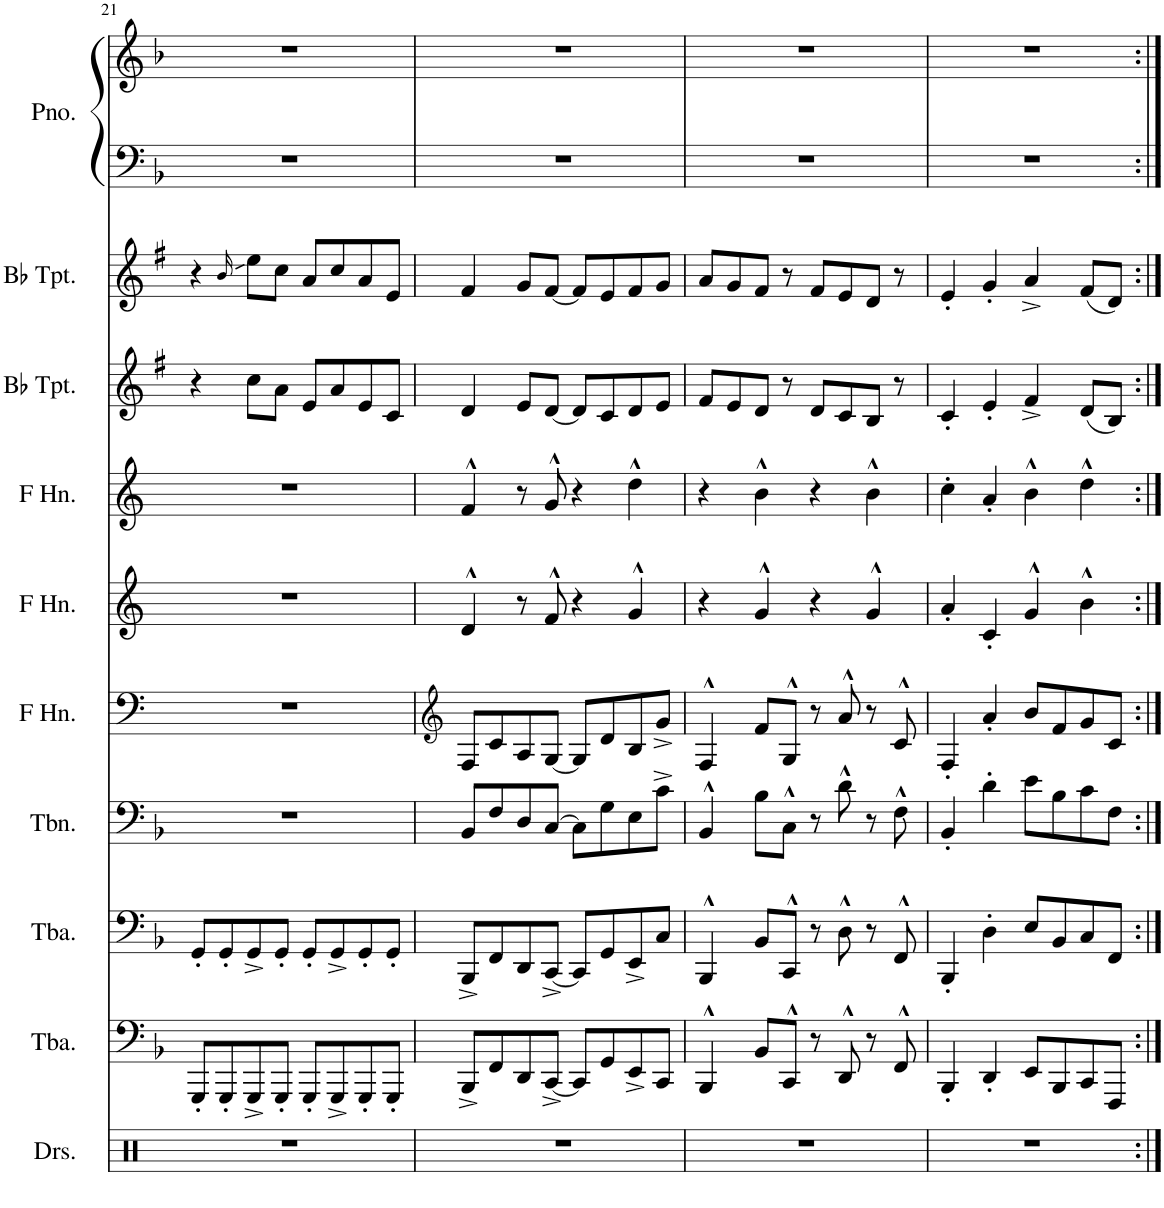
**kern	**kern	**kern	**kern	**kern	**kern	**kern	**kern	**kern	**kern	**kern
*part10	*part9	*part8	*part7	*part6	*part5	*part4	*part3	*part2	*part1	*part1
*staff11	*staff10	*staff9	*staff8	*staff7	*staff6	*staff5	*staff4	*staff3	*staff2	*staff1
*I"Drumset	*I"Tuba	*I"Tuba	*I"Trombone	*I"Horn in F	*I"Horn in F	*I"Horn in F	*I"Bb Trumpet	*I"Bb Trumpet	*I"Piano	*
*I'Drs.	*I'Tba.	*I'Tba.	*I'Tbn.	*	*	*	*I'Bb Tpt.	*I'Bb Tpt.	*I'Pno.	*
!!LO:PB:g=z
*clefX	*clefF4	*clefF4	*clefF4	*clefF4	*clefG2	*clefG2	*clefG2	*clefG2	*clefF4	*clefG2
*	*	*	*	*Trd4c7	*Trd4c7	*Trd4c7	*Trd1c2	*Trd1c2	*	*
*k[]	*k[b-]	*k[b-]	*k[b-]	*k[]	*k[]	*k[]	*k[f#]	*k[f#]	*k[b-]	*k[b-]
*M4/4	*M4/4	*M4/4	*M4/4	*M4/4	*M4/4	*M4/4	*M4/4	*M4/4	*M4/4	*M4/4
=21	=21	=21	=21	=21	=21	=21	=21	=21	=21	=21
1r	8GGG'/L	8GG'/L	1r	1r	1r	1r	4r	4r	1r	1r
.	8GGG'/	8GG'/	.	.	.	.	.	.	.	.
.	.	.	.	.	.	.	.	16qb/	.	.
.	8GGG^/	8GG^/	.	.	.	.	8cc\L	8ee\L	.	.
.	8GGG'/J	8GG'/J	.	.	.	.	8a\J	8cc\J	.	.
.	8GGG'/L	8GG'/L	.	.	.	.	8e/L	8a/L	.	.
.	8GGG^/	8GG^/	.	.	.	.	8a/	8cc/	.	.
.	8GGG'/	8GG'/	.	.	.	.	8e/	8a/	.	.
.	8GGG'/J	8GG'/J	.	.	.	.	8c/J	8e/J	.	.
=22	=22	=22	=22	=22	=22	=22	=22	=22	=22	=22
*	*	*	*	*clefG2	*	*	*	*	*	*
1r	8BBB-^/L	8BBB-^/L	8BB-/L	8F/L	4d^^/	4f^^/	4d/	4f#/	1r	1r
.	8FF/	8FF/	8F/	8c/	.	.	.	.	.	.
.	8DD/	8DD/	8D/	8A/	8r	8r	8e/L	8g/L	.	.
.	[8CC^/J	[8CC^/J	[8C/J	[8G/J	8f^^/	8g^^/	[8d/J	[8f#/J	.	.
.	8CC/L]	8CC/L]	8C\L]	8G/L]	4r	4r	8d/L]	8f#/L]	.	.
.	8GG/	8GG/	8G\	8d/	.	.	8c/	8e/	.	.
.	8EE^/	8EE^/	8E\	8B/	4g^^/	4dd^^\	8d/	8f#/	.	.
.	8CC/J	8C/J	8c^\J	8g^/J	.	.	8e/J	8g/J	.	.
=23	=23	=23	=23	=23	=23	=23	=23	=23	=23	=23
1r	4BBB-^^/	4BBB-^^/	4BB-^^/	4F^^/	4r	4r	8f#/L	8a/L	1r	1r
.	.	.	.	.	.	.	8e/	8g/	.	.
.	8BB-/L	8BB-/L	8B-\L	8f/L	4g^^/	4b^^\	8d/J	8f#/J	.	.
.	8CC^^/J	8CC^^/J	8C^^\J	8G^^/J	.	.	8r	8r	.	.
.	8r	8r	8r	8r	4r	4r	8d/L	8f#/L	.	.
.	8DD^^/	8D^^\	8d^^\	8a^^/	.	.	8c/	8e/	.	.
.	8r	8r	8r	8r	4g^^/	4b^^\	8B/J	8d/J	.	.
.	8FF^^/	8FF^^/	8F^^\	8c^^/	.	.	8r	8r	.	.
=24	=24	=24	=24	=24	=24	=24	=24	=24	=24	=24
1r	4BBB-'/	4BBB-'/	4BB-'/	4F'/	4a'/	4cc'\	4c'/	4e'/	1r	1r
.	4DD'/	4D'\	4d'\	4a'/	4c'/	4a'/	4e'/	4g'/	.	.
.	8EE/L	8E/L	8e\L	8b/L	4g^^/	4b^^\	4f#^/	4a^/	.	.
.	8BBB-/	8BB-/	8B-\	8f/	.	.	.	.	.	.
.	8CC/	8C/	8c\	8g/	4b^^\	4dd^^\	(8d/L	(8f#/L	.	.
.	8FFF/J	8FF/J	8F\J	8c/J	.	.	8B/J)	8d/J)	.	.
=:|!	=:|!	=:|!	=:|!	=:|!	=:|!	=:|!	=:|!	=:|!	=:|!	=:|!
*-	*-	*-	*-	*-	*-	*-	*-	*-	*-	*-
